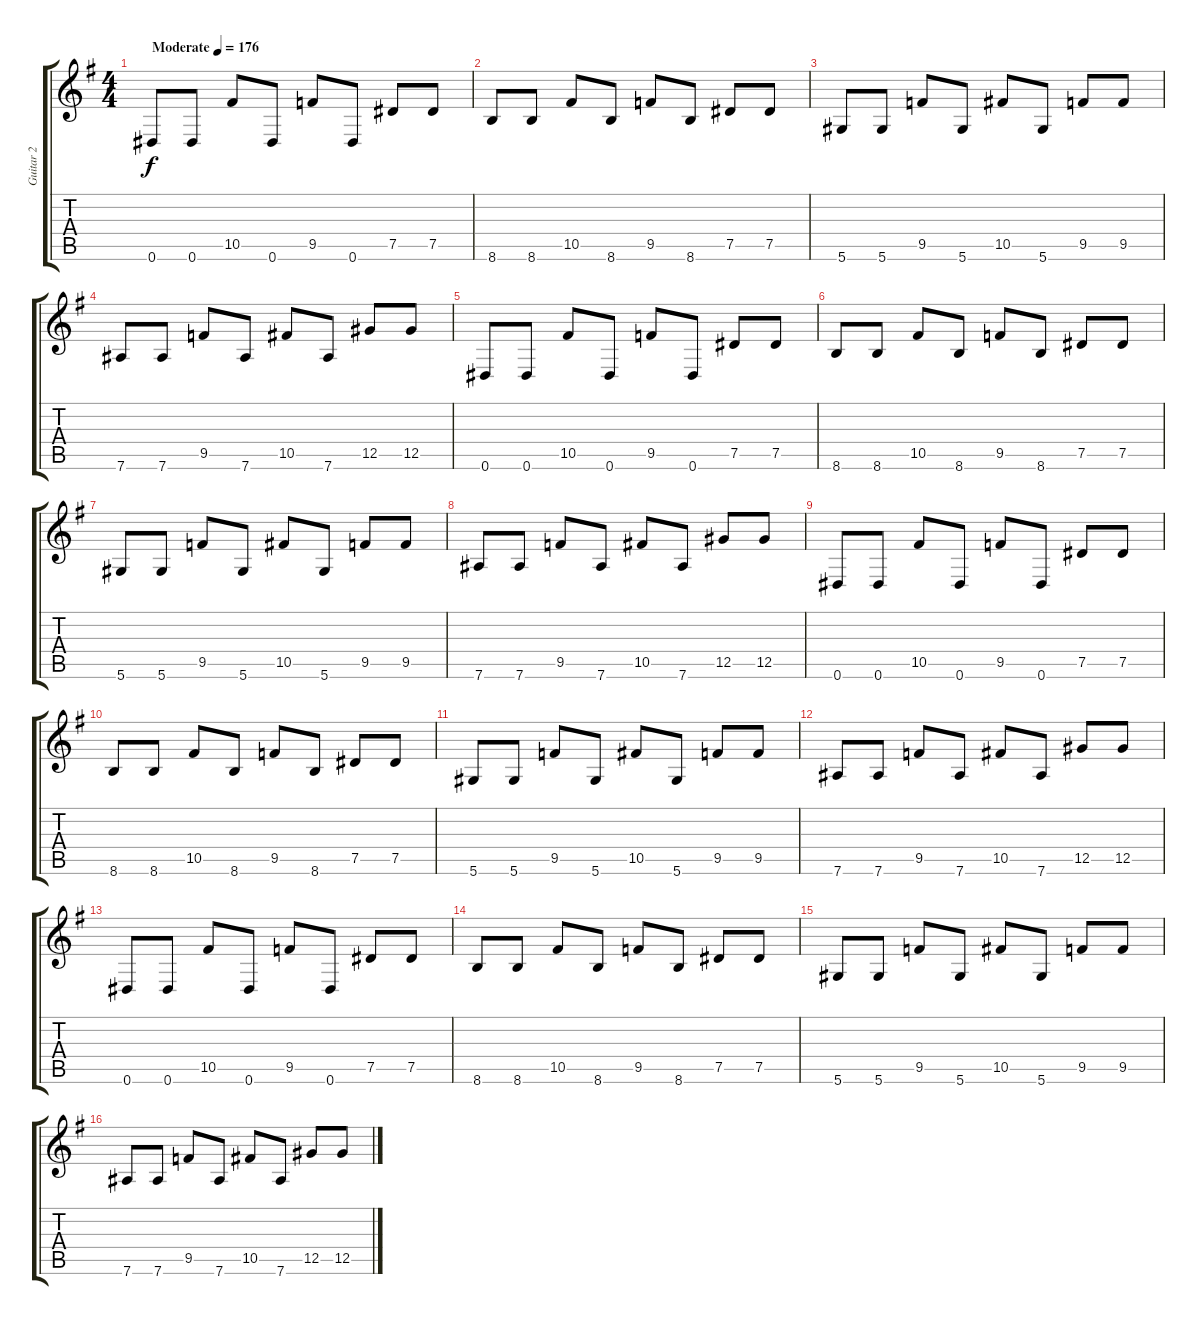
\track ("Guitar 2" "Guitar 2") {instrument overdrivenguitar}
\staff {score tabs}
\tuning (Eb4 Bb3 Gb3 Db3 Ab2 Eb2) {hide}
\ts (4 4)
\tempo (176 "Moderate")
\clef g2
\ks g
0.6.8{dy f instrument overdrivenguitar} 0.6.8 10.5.8 0.6.8 9.5.8 0.6.8 7.5.8 7.5.8 |
8.6.8 8.6.8 10.5.8 8.6.8 9.5.8 8.6.8 7.5.8 7.5.8 |
5.6.8 5.6.8 9.5.8 5.6.8 10.5.8 5.6.8 9.5.8 9.5.8 |
7.6.8 7.6.8 9.5.8 7.6.8 10.5.8 7.6.8 12.5.8 12.5.8 |
0.6.8 0.6.8 10.5.8 0.6.8 9.5.8 0.6.8 7.5.8 7.5.8 |
8.6.8 8.6.8 10.5.8 8.6.8 9.5.8 8.6.8 7.5.8 7.5.8 |
5.6.8 5.6.8 9.5.8 5.6.8 10.5.8 5.6.8 9.5.8 9.5.8 |
7.6.8 7.6.8 9.5.8 7.6.8 10.5.8 7.6.8 12.5.8 12.5.8 |
0.6.8 0.6.8 10.5.8 0.6.8 9.5.8 0.6.8 7.5.8 7.5.8 |
8.6.8 8.6.8 10.5.8 8.6.8 9.5.8 8.6.8 7.5.8 7.5.8 |
5.6.8 5.6.8 9.5.8 5.6.8 10.5.8 5.6.8 9.5.8 9.5.8 |
7.6.8 7.6.8 9.5.8 7.6.8 10.5.8 7.6.8 12.5.8 12.5.8 |
0.6.8 0.6.8 10.5.8 0.6.8 9.5.8 0.6.8 7.5.8 7.5.8 |
8.6.8 8.6.8 10.5.8 8.6.8 9.5.8 8.6.8 7.5.8 7.5.8 |
5.6.8 5.6.8 9.5.8 5.6.8 10.5.8 5.6.8 9.5.8 9.5.8 |
7.6.8 7.6.8 9.5.8 7.6.8 10.5.8 7.6.8 12.5.8 12.5.8
